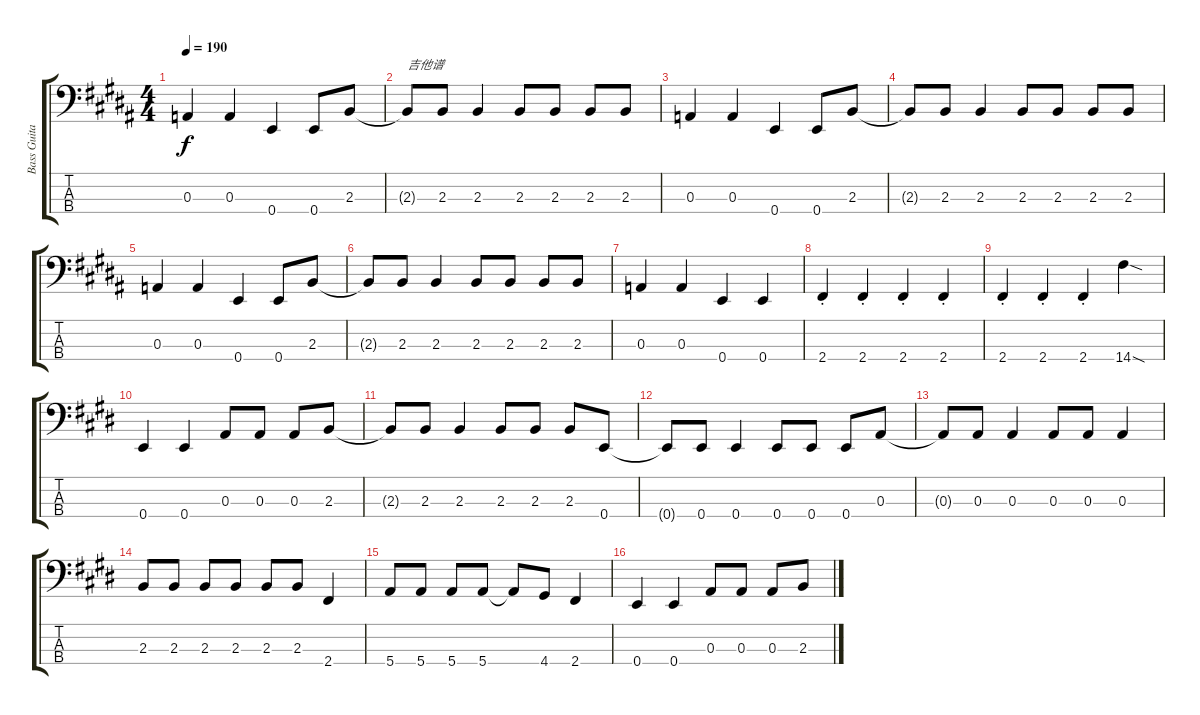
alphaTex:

\track ("Bass Guitar" "Bass Guita") {instrument electricbassfinger}
\staff {score tabs}
\tuning (G2 D2 A1 E1) {hide}
\ts (4 4)
\tempo 190
\clef f4
\ks b
0.3.4{dy f} 0.3.4 0.4.4 0.4.8 2.3.8 |
2.3{t}.8{txt "吉他谱"} 2.3.8 2.3.4 2.3.8 2.3.8 2.3.8 2.3.8 |
0.3.4 0.3.4 0.4.4 0.4.8 2.3.8 |
2.3{t}.8 2.3.8 2.3.4 2.3.8 2.3.8 2.3.8 2.3.8 |
0.3.4 0.3.4 0.4.4 0.4.8 2.3.8 |
2.3{t}.8 2.3.8 2.3.4 2.3.8 2.3.8 2.3.8 2.3.8 |
0.3.4 0.3.4 0.4.4 0.4.4 |
2.4{st}.4 2.4{st}.4 2.4{st}.4 2.4{st}.4 |
2.4{st}.4 2.4{st}.4 2.4{st}.4 14.4{sod}.4 |
\ks e
0.4.4 0.4.4 0.3.8 0.3.8 0.3.8 2.3.8 |
2.3{t}.8 2.3.8 2.3.4 2.3.8 2.3.8 2.3.8 0.4.8 |
0.4{t}.8 0.4.8 0.4.4 0.4.8 0.4.8 0.4.8 0.3.8 |
0.3{t}.8 0.3.8 0.3.4 0.3.8 0.3.8 0.3.4 |
2.3.8 2.3.8 2.3.8 2.3.8 2.3.8 2.3.8 2.4.4 |
5.4.8 5.4.8 5.4.8 5.4.8 5.4{t}.8 4.4.8 2.4.4 |
0.4.4 0.4.4 0.3.8 0.3.8 0.3.8 2.3.8
